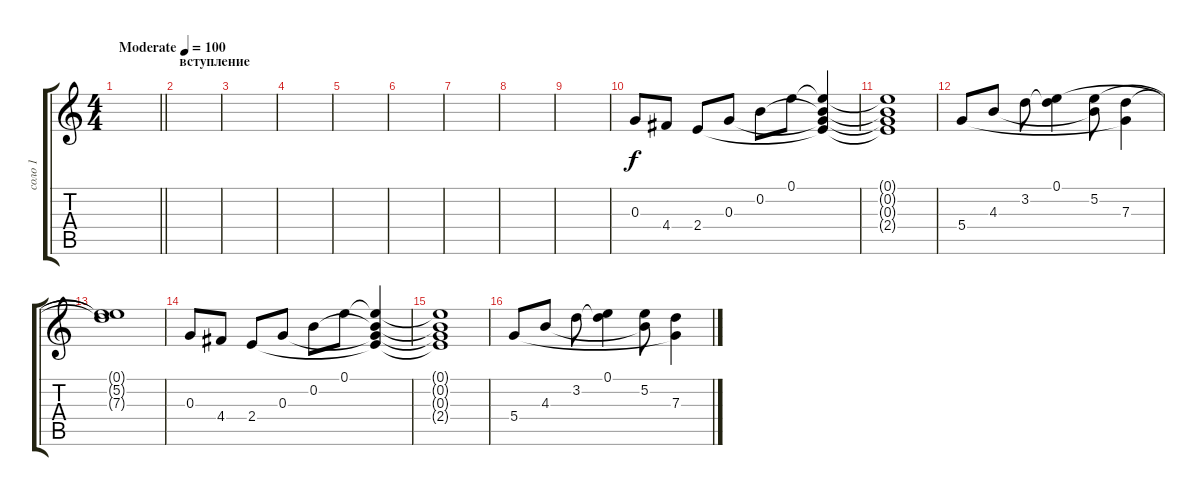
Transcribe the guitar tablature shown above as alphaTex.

\track ("соло 1" "соло 1") {instrument electricguitarmuted}
\staff {score tabs}
\tuning (E4 B3 G3 D3 A2 E2) {hide}
\ts (4 4)
\tempo (100 "Moderate")
\clef g2
\barLineRight lightlight
\ks c
|
\section ("" "вступление")
|
|
|
|
|
|
|
|
0.3.8 4.4.8 2.4.8 0.3.8 0.2.8 0.1.8 (0.1{t} 0.2{t} 0.3{t} 2.4{t}).4 |
(0.1{t} 0.2{t} 0.3{t} 2.4{t}).1 |
5.4.8 4.3.8 3.2.8 (0.1 3.2{t}).4 (5.2 4.3{t}).8 (7.3 5.4{t}).4 |
(0.1{t} 5.2{t} 7.3{t}).1 |
0.3.8 4.4.8 2.4.8 0.3.8 0.2.8 0.1.8 (0.1{t} 0.2{t} 0.3{t} 2.4{t}).4 |
(0.1{t} 0.2{t} 0.3{t} 2.4{t}).1 |
5.4.8 4.3.8 3.2.8 (0.1 3.2{t}).4 (5.2 4.3{t}).8 (7.3 5.4{t}).4
